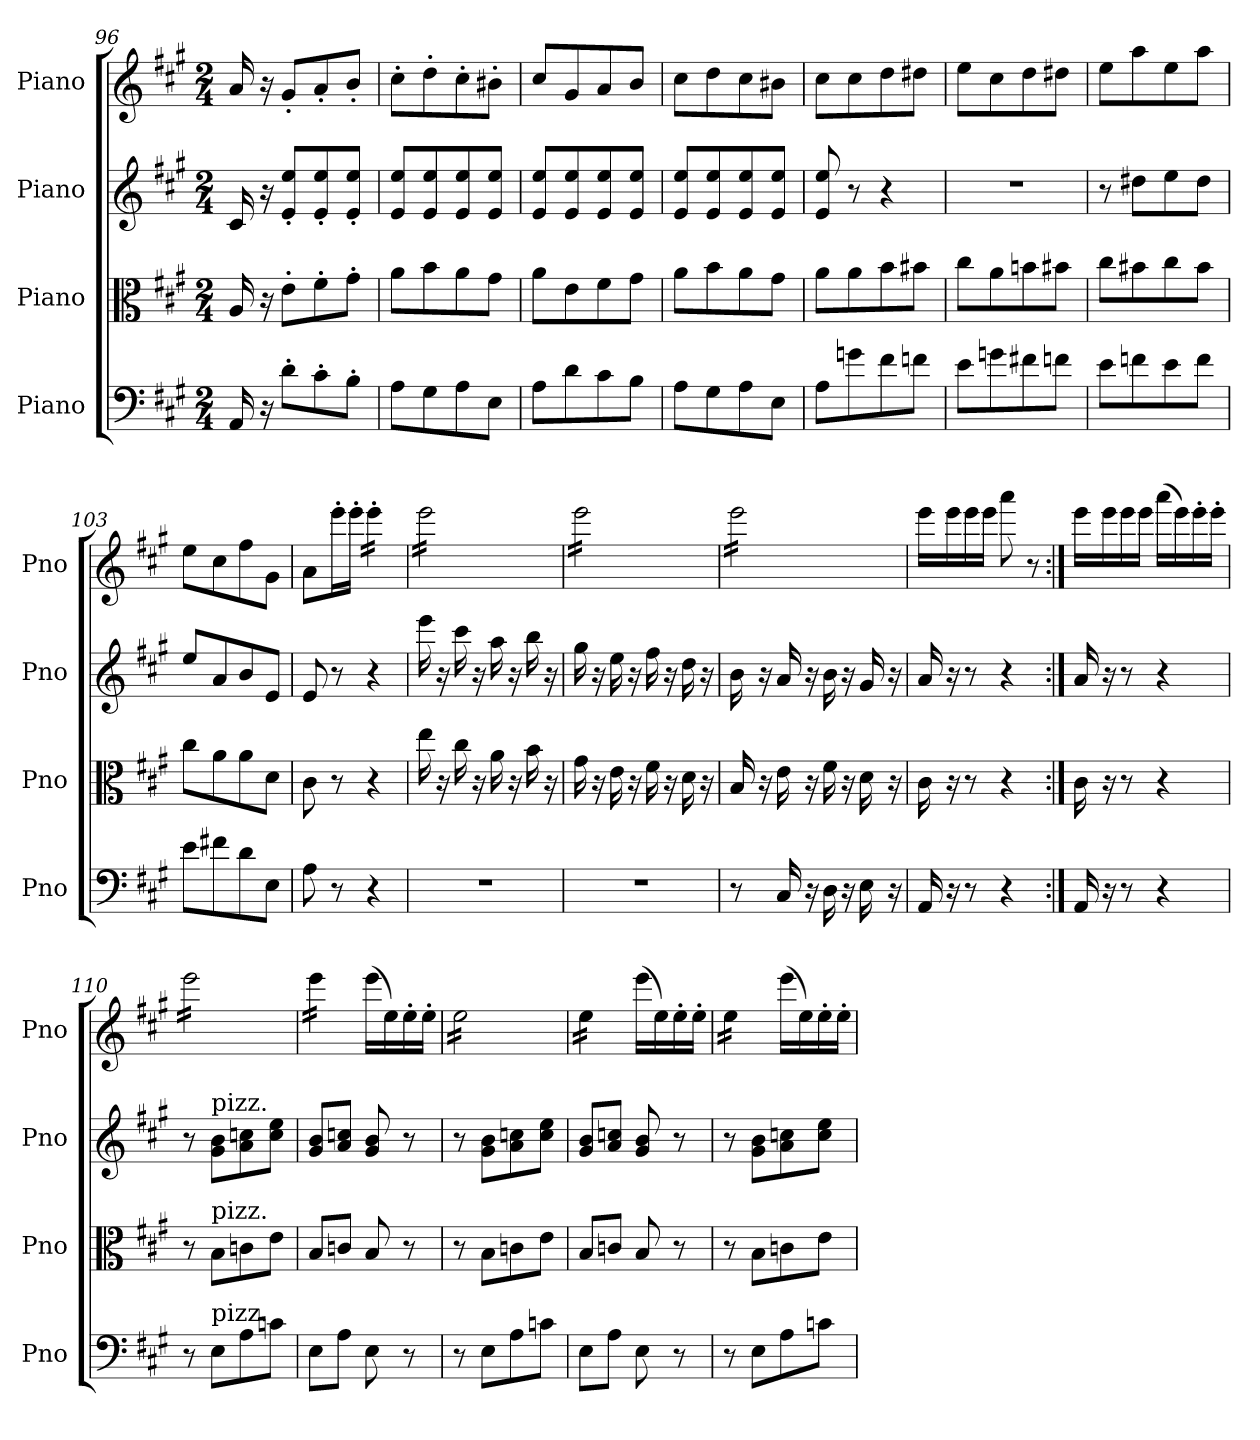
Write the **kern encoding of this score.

**kern	**kern	**kern	**kern
*part4	*part3	*part2	*part1
*staff4	*staff3	*staff2	*staff1
*I"Piano	*I"Piano	*I"Piano	*I"Piano
*I'Pno	*I'Pno	*I'Pno	*I'Pno
*clefF4	*clefC3	*clefG2	*clefG2
*k[f#c#g#]	*k[f#c#g#]	*k[f#c#g#]	*k[f#c#g#]
*M2/4	*M2/4	*M2/4	*M2/4
=96	=96	=96	=96
16AA/	16A/	16c#/	16a/
16r	16r	16r	16r
8d'\L	8e'\L	8e/' 8ee/'L	8g#'/L
8c#'\	8f#'\	8e/' 8ee/'	8a'/
8B'\J	8g#'\J	8e/' 8ee/'J	8b'/J
=97	=97	=97	=97
8A\L	8a\L	8e/ 8ee/L	8cc#'\L
8G#\	8b\	8e/ 8ee/	8dd'\
8A\	8a\	8e/ 8ee/	8cc#'\
8E\J	8g#\J	8e/ 8ee/J	8b#X'\J
=98	=98	=98	=98
8A\L	8a\L	8e/ 8ee/L	8cc#/L
8d\	8e\	8e/ 8ee/	8g#/
8c#\	8f#\	8e/ 8ee/	8a/
8B\J	8g#\J	8e/ 8ee/J	8b/J
=99	=99	=99	=99
8A\L	8a\L	8e/ 8ee/L	8cc#\L
8G#\	8b\	8e/ 8ee/	8dd\
8A\	8a\	8e/ 8ee/	8cc#\
8E\J	8g#\J	8e/ 8ee/J	8b#X\J
!!LO:PB:g=z
=100	=100	=100	=100
8A\L	8a\L	8e/ 8ee/	8cc#\L
8gn\	8a\	8r	8cc#\
8f#\	8b\	4r	8dd\
8fn\J	8b#X\J	.	8dd#X\J
=101	=101	=101	=101
8e\L	8cc#\L	2r	8ee\L
8gn\	8a\	.	8cc#\
8f#X\	8bn\	.	8dd\
8fn\J	8b#X\J	.	8dd#X\J
=102	=102	=102	=102
8e\L	8cc#\L	8r	8ee\L
8fn\	8b#X\	8dd#X\L	8aa\
8e\	8cc#\	8ee\	8ee\
8f\J	8b#\J	8dd#\J	8aa\J
=103	=103	=103	=103
8e\L	8cc#\L	8ee/L	8ee\L
8f#X\	8a\	8a/	8cc#\
8d\	8a\	8b/	8ff#\
8E\J	8d\J	8e/J	8g#\J
=104	=104	=104	=104
8A\	8c#\	8e/	8a\L
8r	8r	8r	16eee'\L
.	.	.	16eee'\JJ
*	*	*	*tremolo
4r	4r	4r	16eee'\LL
.	.	.	16eee'\
.	.	.	16eee'\
.	.	.	16eee'\JJ
=105	=105	=105	=105
2r	16ee\	16eee\	16eee\LL
.	16r	16r	16eee\
.	16cc#\	16ccc#\	16eee\
.	16r	16r	16eee\
.	16a\	16aa\	16eee\
.	16r	16r	16eee\
.	16b\	16bb\	16eee\
.	16r	16r	16eee\JJ
=106	=106	=106	=106
2r	16g#\	16gg#\	16eee\LL
.	16r	16r	16eee\
.	16e\	16ee\	16eee\
.	16r	16r	16eee\
.	16f#\	16ff#\	16eee\
.	16r	16r	16eee\
.	16d\	16dd\	16eee\
.	16r	16r	16eee\JJ
=107	=107	=107	=107
8r	16B/	16b\	16eee\LL
.	16r	16r	16eee\
16C#/	16e\	16a/	16eee\
16r	16r	16r	16eee\
16D\	16f#\	16b\	16eee\
16r	16r	16r	16eee\
16E\	16d\	16g#/	16eee\
16r	16r	16r	16eee\JJ
*	*	*	*Xtremolo
!!LO:LB:g=z
=108	=108	=108	=108
16AA/	16c#\	16a/	16eee\LL
16r	16r	16r	16eee\
8r	8r	8r	16eee\
.	.	.	16eee\JJ
4r	4r	4r	8aaa\
.	.	.	8r
=109:|!	=109:|!	=109:|!	=109:|!
16AA/	16c#\	16a/	16eee\LL
16r	16r	16r	16eee\
8r	8r	8r	16eee\
.	.	.	16eee\JJ
4r	4r	4r	(16aaa\LL
.	.	.	16eee\)
.	.	.	16eee'\
.	.	.	16eee'\JJ
=110	=110	=110	=110
*	*	*	*tremolo
8r	8r	8r	16eee\LL
.	.	.	16eee\
!	!	!LO:TX:a:t=pizz.	!
!	!LO:TX:a:t=pizz.	!	!
!LO:TX:a:t=pizz.	!	!	!
8E\L	8B\L	8g#\ 8b\L	16eee\
.	.	.	16eee\
8A\	8cn\	8a\ 8ccn\	16eee\
.	.	.	16eee\
8cn\J	8e\J	8cc\ 8ee\J	16eee\
.	.	.	16eee\JJ
=111	=111	=111	=111
8E\L	8B/L	8g#/ 8b/L	16eee\LL
.	.	.	16eee\
8A\J	8cn/J	8a/ 8ccn/J	16eee\
.	.	.	16eee\JJ
*	*	*	*Xtremolo
8E\	8B/	8g#/ 8b/	(16eee\LL
.	.	.	16ee\)
8r	8r	8r	16ee'\
.	.	.	16ee'\JJ
=112	=112	=112	=112
*	*	*	*tremolo
8r	8r	8r	16ee\LL
.	.	.	16ee\
8E\L	8B\L	8g#\ 8b\L	16ee\
.	.	.	16ee\
8A\	8cn\	8a\ 8ccn\	16ee\
.	.	.	16ee\
8cn\J	8e\J	8cc\ 8ee\J	16ee\
.	.	.	16ee\JJ
=113	=113	=113	=113
8E\L	8B/L	8g#/ 8b/L	16ee\LL
.	.	.	16ee\
8A\J	8cn/J	8a/ 8ccn/J	16ee\
.	.	.	16ee\JJ
*	*	*	*Xtremolo
8E\	8B/	8g#/ 8b/	(16eee\LL
.	.	.	16ee\)
8r	8r	8r	16ee'\
.	.	.	16ee'\JJ
=114	=114	=114	=114
*	*	*	*tremolo
8r	8r	8r	16ee\LL
.	.	.	16ee\
8E\L	8B\L	8g#\ 8b\L	16ee\
.	.	.	16ee\JJ
*	*	*	*Xtremolo
8A\	8cn\	8a\ 8ccn\	(16eee\LL
.	.	.	16ee\)
8cn\J	8e\J	8cc\ 8ee\J	16ee'\
.	.	.	16ee'\JJ
=	=	=	=
*-	*-	*-	*-
